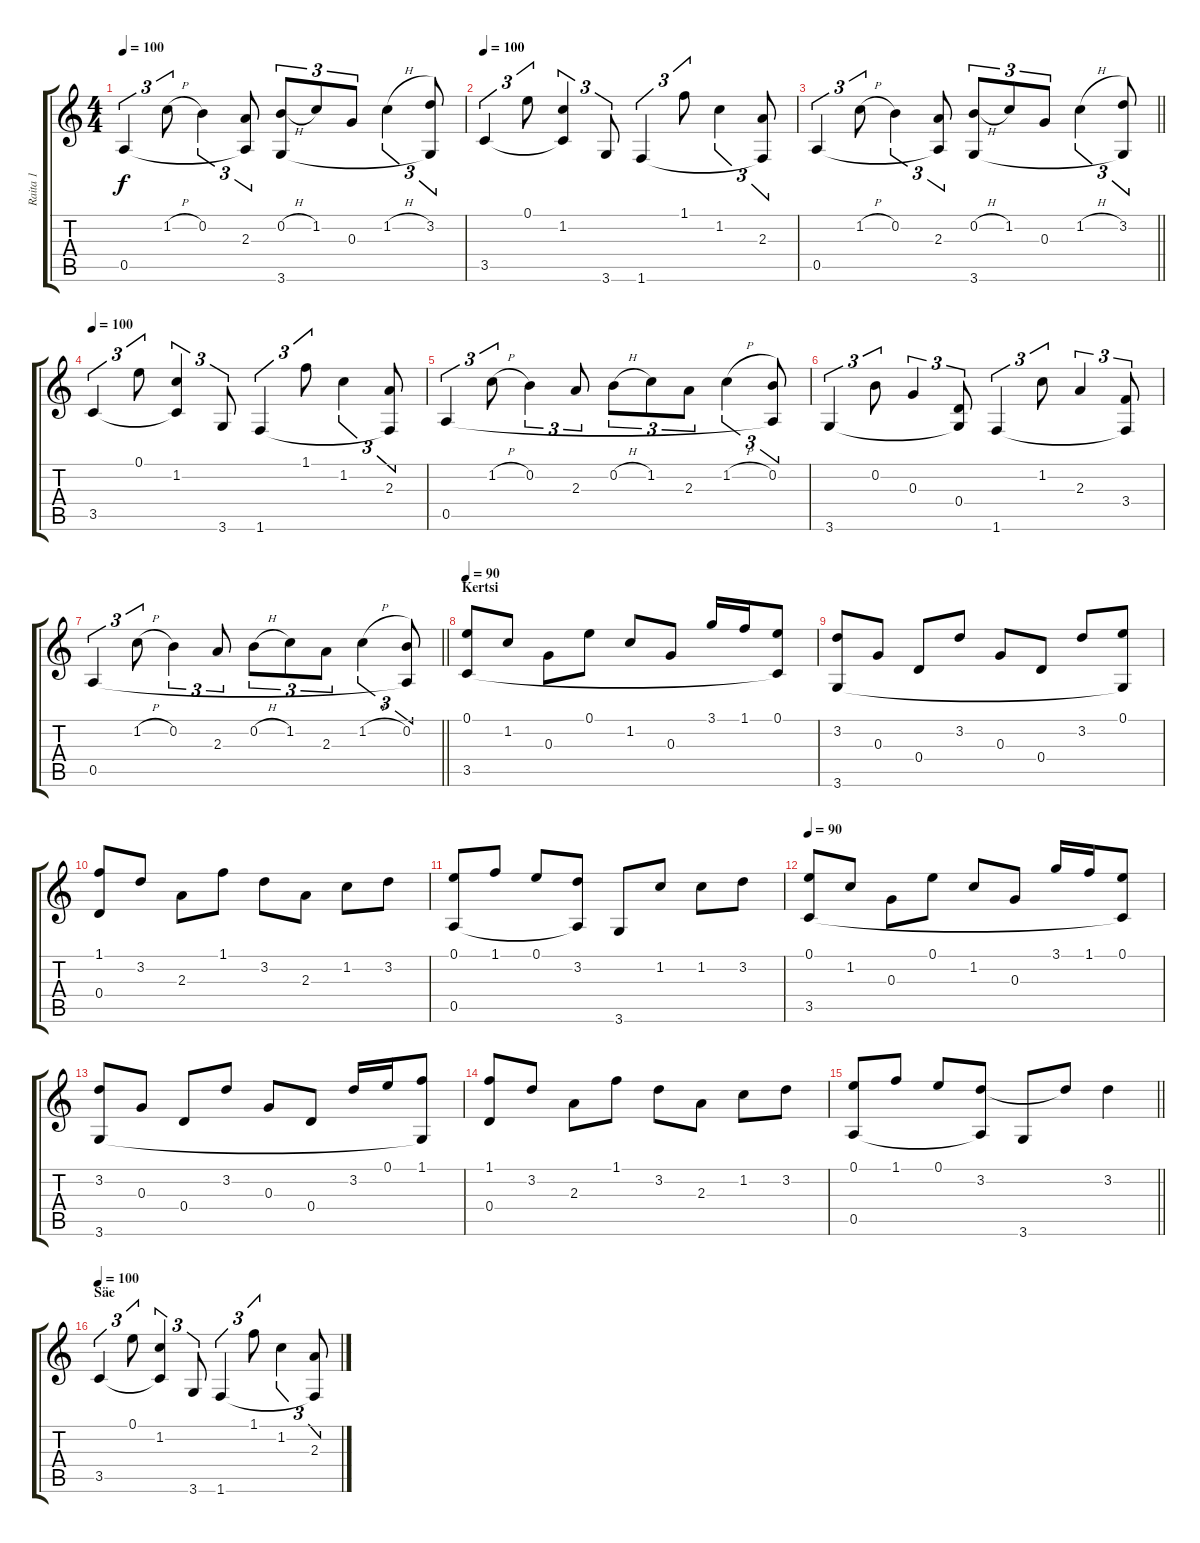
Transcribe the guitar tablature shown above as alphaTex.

\track ("Raita 1" "Raita 1") {instrument acousticguitarsteel}
\staff {score tabs}
\tuning (E4 B3 G3 D3 A2 E2) {hide}
\ts (4 4)
\tempo 100
\clef g2
\ks c
0.5.4{tu (3 2) dy f} 1.2{h}.8{tu (3 2)} 0.2.4{tu (3 2)} (2.3 0.5{t}).8{tu (3 2)} (0.2{h} 3.6).8{tu (3 2)} 1.2.8{tu (3 2)} 0.3.8{tu (3 2)} 1.2{h}.4{tu (3 2)} (3.2 3.6{t}).8{tu (3 2)} |
\tempo 100
3.5.4{tu (3 2)} 0.1.8{tu (3 2)} (1.2 3.5{t}).4{tu (3 2)} 3.6.8{tu (3 2)} 1.6.4{tu (3 2)} 1.1.8{tu (3 2)} 1.2.4{tu (3 2)} (2.3 1.6{t}).8{tu (3 2)} |
\barLineRight lightlight
0.5.4{tu (3 2)} 1.2{h}.8{tu (3 2)} 0.2.4{tu (3 2)} (2.3 0.5{t}).8{tu (3 2)} (0.2{h} 3.6).8{tu (3 2)} 1.2.8{tu (3 2)} 0.3.8{tu (3 2)} 1.2{h}.4{tu (3 2)} (3.2 3.6{t}).8{tu (3 2)} |
\tempo 100
3.5.4{tu (3 2)} 0.1.8{tu (3 2)} (1.2 3.5{t}).4{tu (3 2)} 3.6.8{tu (3 2)} 1.6.4{tu (3 2)} 1.1.8{tu (3 2)} 1.2.4{tu (3 2)} (2.3 1.6{t}).8{tu (3 2)} |
0.5.4{tu (3 2)} 1.2{h}.8{tu (3 2)} 0.2.4{tu (3 2)} 2.3.8{tu (3 2)} 0.2{h}.8{tu (3 2)} 1.2.8{tu (3 2)} 2.3.8{tu (3 2)} 1.2{h}.4{tu (3 2)} (0.2 0.5{t}).8{tu (3 2)} |
3.6.4{tu (3 2)} 0.2.8{tu (3 2)} 0.3.4{tu (3 2)} (0.4 3.6{t}).8{tu (3 2)} 1.6.4{tu (3 2)} 1.2.8{tu (3 2)} 2.3.4{tu (3 2)} (3.4 1.6{t}).8{tu (3 2)} |
\barLineRight lightlight
0.5.4{tu (3 2)} 1.2{h}.8{tu (3 2)} 0.2.4{tu (3 2)} 2.3.8{tu (3 2)} 0.2{h}.8{tu (3 2)} 1.2.8{tu (3 2)} 2.3.8{tu (3 2)} 1.2{h}.4{tu (3 2)} (0.2 0.5{t}).8{tu (3 2)} |
\section ("" "Kertsi")
\tempo 90
(0.1 3.5).8 1.2.8 0.3.8 0.1.8 1.2.8 0.3.8 3.1.16 1.1.16 (0.1 3.5{t}).8 |
(3.2 3.6).8 0.3.8 0.4.8 3.2.8 0.3.8 0.4.8 3.2.8 (0.1 3.6{t}).8 |
(1.1 0.4).8 3.2.8 2.3.8 1.1.8 3.2.8 2.3.8 1.2.8 3.2.8 |
(0.1 0.5).8 1.1.8 0.1.8 (3.2 0.5{t}).8 3.6.8 1.2.8 1.2.8 3.2.8 |
\tempo 90
(0.1 3.5).8 1.2.8 0.3.8 0.1.8 1.2.8 0.3.8 3.1.16 1.1.16 (0.1 3.5{t}).8 |
(3.2 3.6).8 0.3.8 0.4.8 3.2.8 0.3.8 0.4.8 3.2.16 0.1.16 (1.1 3.6{t}).8 |
(1.1 0.4).8 3.2.8 2.3.8 1.1.8 3.2.8 2.3.8 1.2.8 3.2.8 |
\barLineRight lightlight
(0.1 0.5).8 1.1.8 0.1.8 (3.2 0.5{t}).8 3.6.8 3.2{t}.8 3.2.4 |
\section ("" "Säe")
\tempo 100
3.5.4{tu (3 2)} 0.1.8{tu (3 2)} (1.2 3.5{t}).4{tu (3 2)} 3.6.8{tu (3 2)} 1.6.4{tu (3 2)} 1.1.8{tu (3 2)} 1.2.4{tu (3 2)} (2.3 1.6{t}).8{tu (3 2)}
